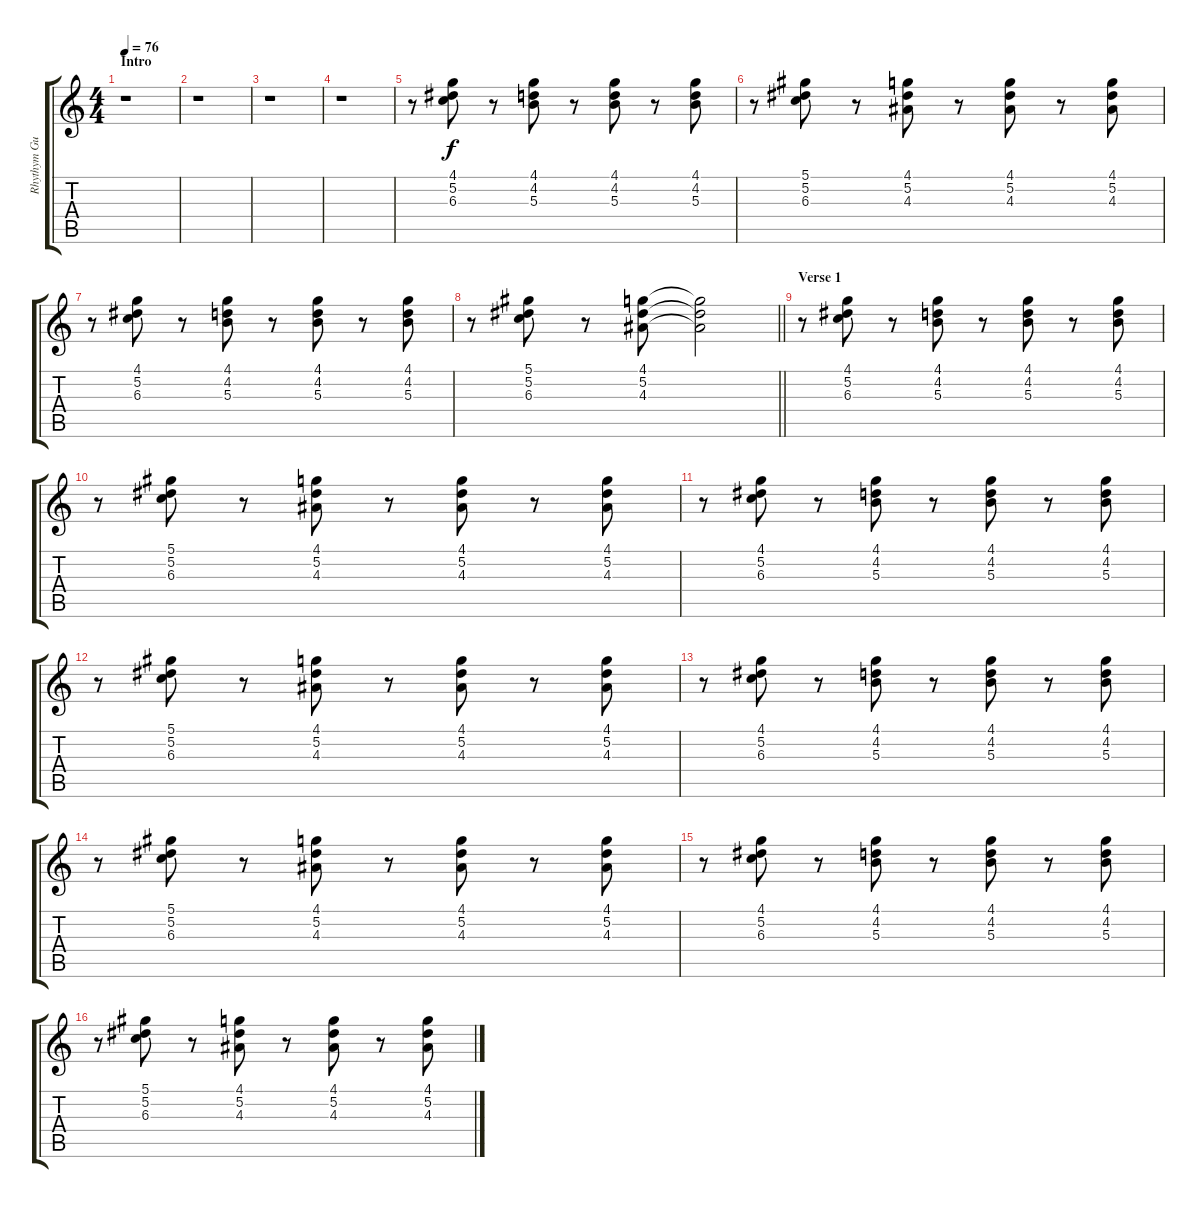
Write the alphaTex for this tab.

\track ("Rhythym Guitar" "Rhythym Gu") {instrument electricguitarclean}
\staff {score tabs}
\tuning (Eb4 Bb3 Gb3 Db3 Ab2 Eb2) {hide}
\ts (4 4)
\section ("" "Intro")
\tempo 76
\clef g2
\ks c
r.1{dy f instrument electricguitarclean} |
r.1 |
r.1 |
r.1 |
r.8 (4.1 5.2 6.3).8 r.8 (4.1 4.2 5.3).8 r.8 (4.1 4.2 5.3).8 r.8 (4.1 4.2 5.3).8 |
r.8 (5.1 5.2 6.3).8 r.8 (4.1 5.2 4.3).8 r.8 (4.1 5.2 4.3).8 r.8 (4.1 5.2 4.3).8 |
r.8 (4.1 5.2 6.3).8 r.8 (4.1 4.2 5.3).8 r.8 (4.1 4.2 5.3).8 r.8 (4.1 4.2 5.3).8 |
\barLineRight lightlight
r.8 (5.1 5.2 6.3).8 r.8 (4.1 5.2 4.3).8 (4.1{t} 5.2{t} 4.3{t}).2 |
\section ("" "Verse 1")
r.8 (4.1 5.2 6.3).8 r.8 (4.1 4.2 5.3).8 r.8 (4.1 4.2 5.3).8 r.8 (4.1 4.2 5.3).8 |
r.8 (5.1 5.2 6.3).8 r.8 (4.1 5.2 4.3).8 r.8 (4.1 5.2 4.3).8 r.8 (4.1 5.2 4.3).8 |
r.8 (4.1 5.2 6.3).8 r.8 (4.1 4.2 5.3).8 r.8 (4.1 4.2 5.3).8 r.8 (4.1 4.2 5.3).8 |
r.8 (5.1 5.2 6.3).8 r.8 (4.1 5.2 4.3).8 r.8 (4.1 5.2 4.3).8 r.8 (4.1 5.2 4.3).8 |
r.8 (4.1 5.2 6.3).8 r.8 (4.1 4.2 5.3).8 r.8 (4.1 4.2 5.3).8 r.8 (4.1 4.2 5.3).8 |
r.8 (5.1 5.2 6.3).8 r.8 (4.1 5.2 4.3).8 r.8 (4.1 5.2 4.3).8 r.8 (4.1 5.2 4.3).8 |
r.8 (4.1 5.2 6.3).8 r.8 (4.1 4.2 5.3).8 r.8 (4.1 4.2 5.3).8 r.8 (4.1 4.2 5.3).8 |
r.8 (5.1 5.2 6.3).8 r.8 (4.1 5.2 4.3).8 r.8 (4.1 5.2 4.3).8 r.8 (4.1 5.2 4.3).8
